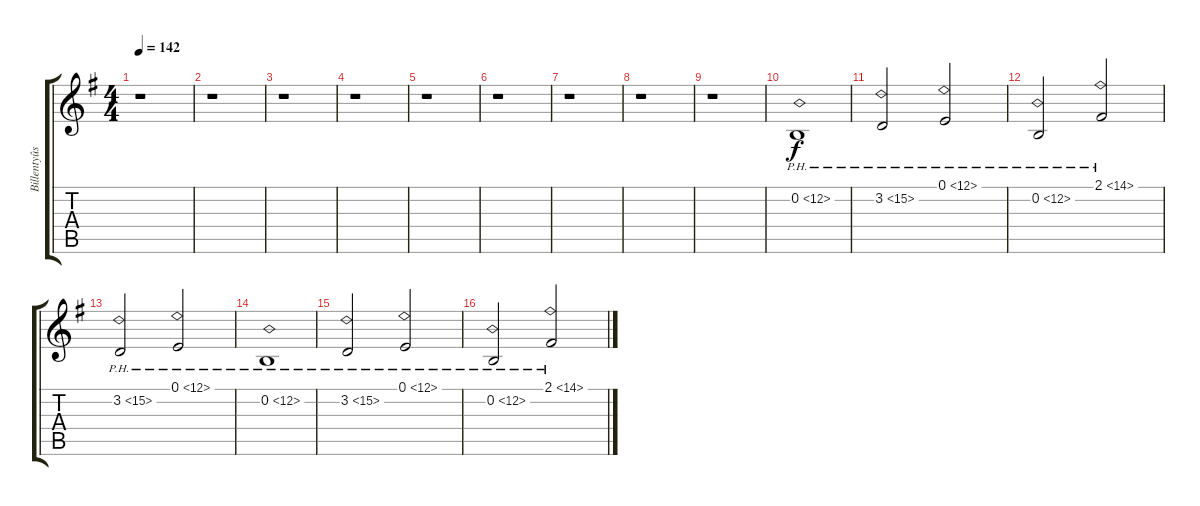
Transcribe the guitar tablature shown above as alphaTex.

\track ("Billentyûs (Paul Morris)" "Billentyûs") {instrument stringensemble1}
\staff {score tabs}
\tuning (E4 B3 G3 D3 A2 E2) {hide}
\ts (4 4)
\tempo 142
\clef g2
\ks g
r.1{dy f} |
r.1 |
r.1 |
r.1 |
r.1 |
r.1 |
r.1 |
r.1 |
r.1 |
0.2{ph 12}.1 |
3.2{ph 12}.2 0.1{ph 12}.2 |
0.2{ph 12}.2 2.1{ph 12}.2 |
3.2{ph 12}.2 0.1{ph 12}.2 |
0.2{ph 12}.1 |
3.2{ph 12}.2 0.1{ph 12}.2 |
0.2{ph 12}.2 2.1{ph 12}.2
